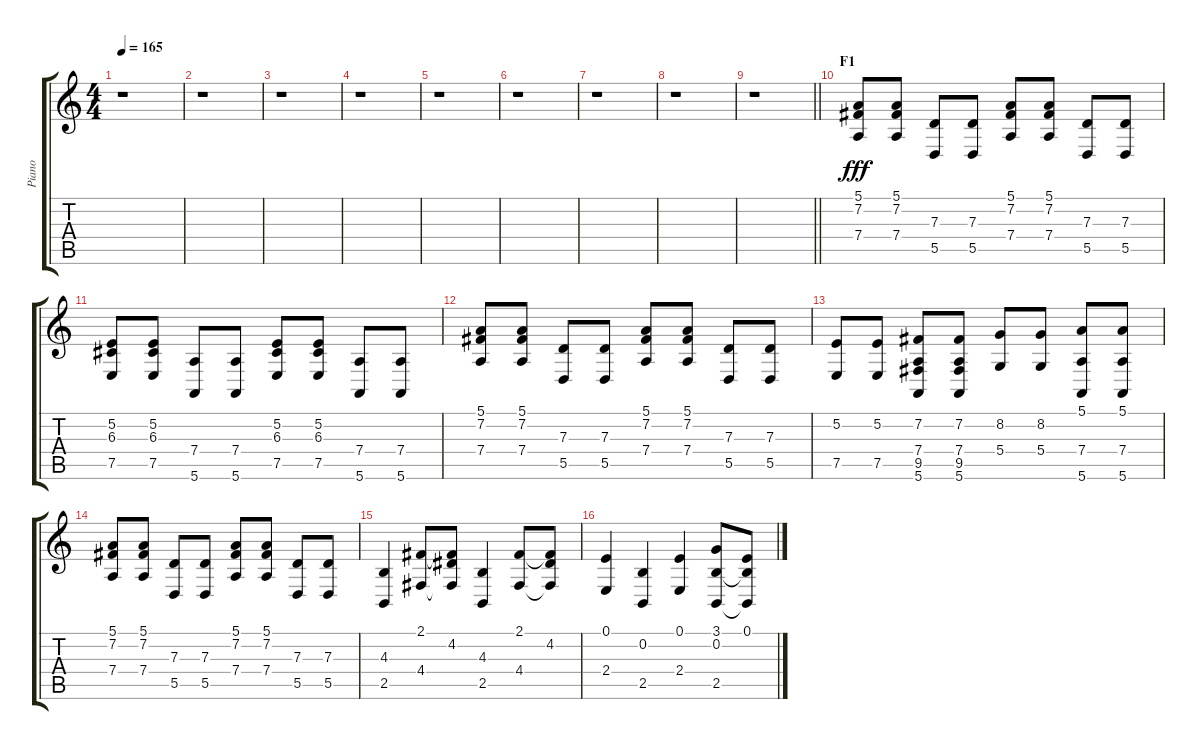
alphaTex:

\track ("Piano" "Piano") {instrument acousticgrandpiano}
\staff {score tabs}
\tuning (E4 B3 G3 D3 A2 E2) {hide}
\ts (4 4)
\tempo 165
\clef g2
\ks c
r.1{dy fff} |
r.1 |
r.1 |
r.1 |
r.1 |
r.1 |
r.1 |
r.1 |
\barLineRight lightlight
r.1 |
\section ("" "F1")
(5.1 7.2 7.4).8 (5.1 7.2 7.4).8 (7.3 5.5).8 (7.3 5.5).8 (5.1 7.2 7.4).8 (5.1 7.2 7.4).8 (7.3 5.5).8 (7.3 5.5).8 |
(5.2 6.3 7.5).8 (5.2 6.3 7.5).8 (7.4 5.6).8 (7.4 5.6).8 (5.2 6.3 7.5).8 (5.2 6.3 7.5).8 (7.4 5.6).8 (7.4 5.6).8 |
(5.1 7.2 7.4).8 (5.1 7.2 7.4).8 (7.3 5.5).8 (7.3 5.5).8 (5.1 7.2 7.4).8 (5.1 7.2 7.4).8 (7.3 5.5).8 (7.3 5.5).8 |
(5.2 7.5).8 (5.2 7.5).8 (7.2 7.4 9.5 5.6).8 (7.2 7.4 9.5 5.6).8 (8.2 5.4).8 (8.2 5.4).8 (5.1 7.4 5.6).8 (5.1 7.4 5.6).8 |
(5.1 7.2 7.4).8 (5.1 7.2 7.4).8 (7.3 5.5).8 (7.3 5.5).8 (5.1 7.2 7.4).8 (5.1 7.2 7.4).8 (7.3 5.5).8 (7.3 5.5).8 |
(4.3 2.5).4 (2.1 4.4).8 (2.1{t} 4.2 4.4{t}).8 (4.3 2.5).4 (2.1 4.4).8 (2.1{t} 4.2 4.4{t}).8 |
(0.1 2.4).4 (0.2 2.5).4 (0.1 2.4).4 (3.1 0.2 2.5).8 (0.1 0.2{t} 2.5{t}).8
